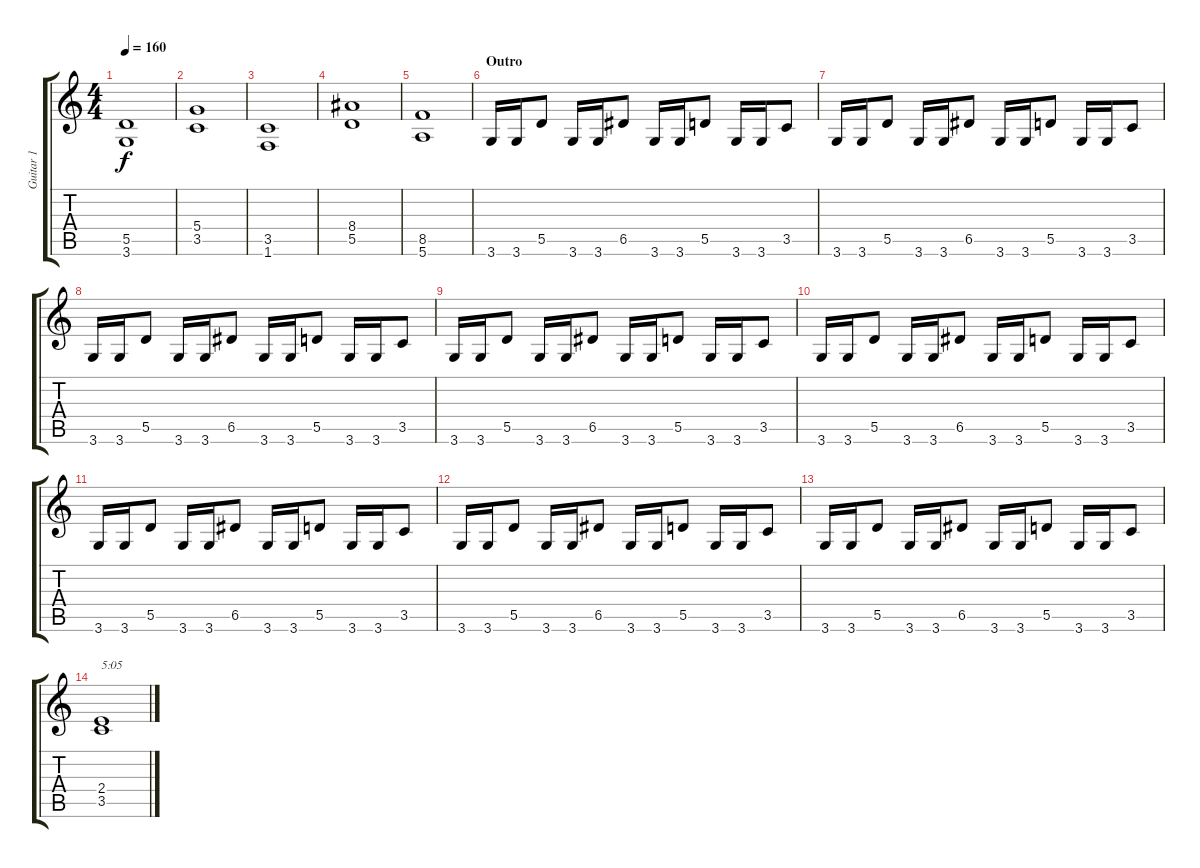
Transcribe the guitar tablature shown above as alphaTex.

\track ("Guitar 1" "Guitar 1") {instrument distortionguitar}
\staff {score tabs}
\tuning (E4 B3 G3 D3 A2 E2) {hide}
\ts (4 4)
\tempo 160
\clef g2
\ks c
(5.5 3.6).1{dy f} |
(5.4 3.5).1 |
(3.5 1.6).1 |
(8.4 5.5).1 |
(8.5 5.6).1 |
\section ("" "Outro")
3.6.16 3.6.16 5.5.8 3.6.16 3.6.16 6.5.8 3.6.16 3.6.16 5.5.8 3.6.16 3.6.16 3.5.8 |
3.6.16 3.6.16 5.5.8 3.6.16 3.6.16 6.5.8 3.6.16 3.6.16 5.5.8 3.6.16 3.6.16 3.5.8 |
3.6.16 3.6.16 5.5.8 3.6.16 3.6.16 6.5.8 3.6.16 3.6.16 5.5.8 3.6.16 3.6.16 3.5.8 |
3.6.16 3.6.16 5.5.8 3.6.16 3.6.16 6.5.8 3.6.16 3.6.16 5.5.8 3.6.16 3.6.16 3.5.8 |
3.6.16 3.6.16 5.5.8 3.6.16 3.6.16 6.5.8 3.6.16 3.6.16 5.5.8 3.6.16 3.6.16 3.5.8 |
3.6.16 3.6.16 5.5.8 3.6.16 3.6.16 6.5.8 3.6.16 3.6.16 5.5.8 3.6.16 3.6.16 3.5.8 |
3.6.16 3.6.16 5.5.8 3.6.16 3.6.16 6.5.8 3.6.16 3.6.16 5.5.8 3.6.16 3.6.16 3.5.8 |
3.6.16 3.6.16 5.5.8 3.6.16 3.6.16 6.5.8 3.6.16 3.6.16 5.5.8 3.6.16 3.6.16 3.5.8 |
(2.4 3.5).1{txt "5:05"}
